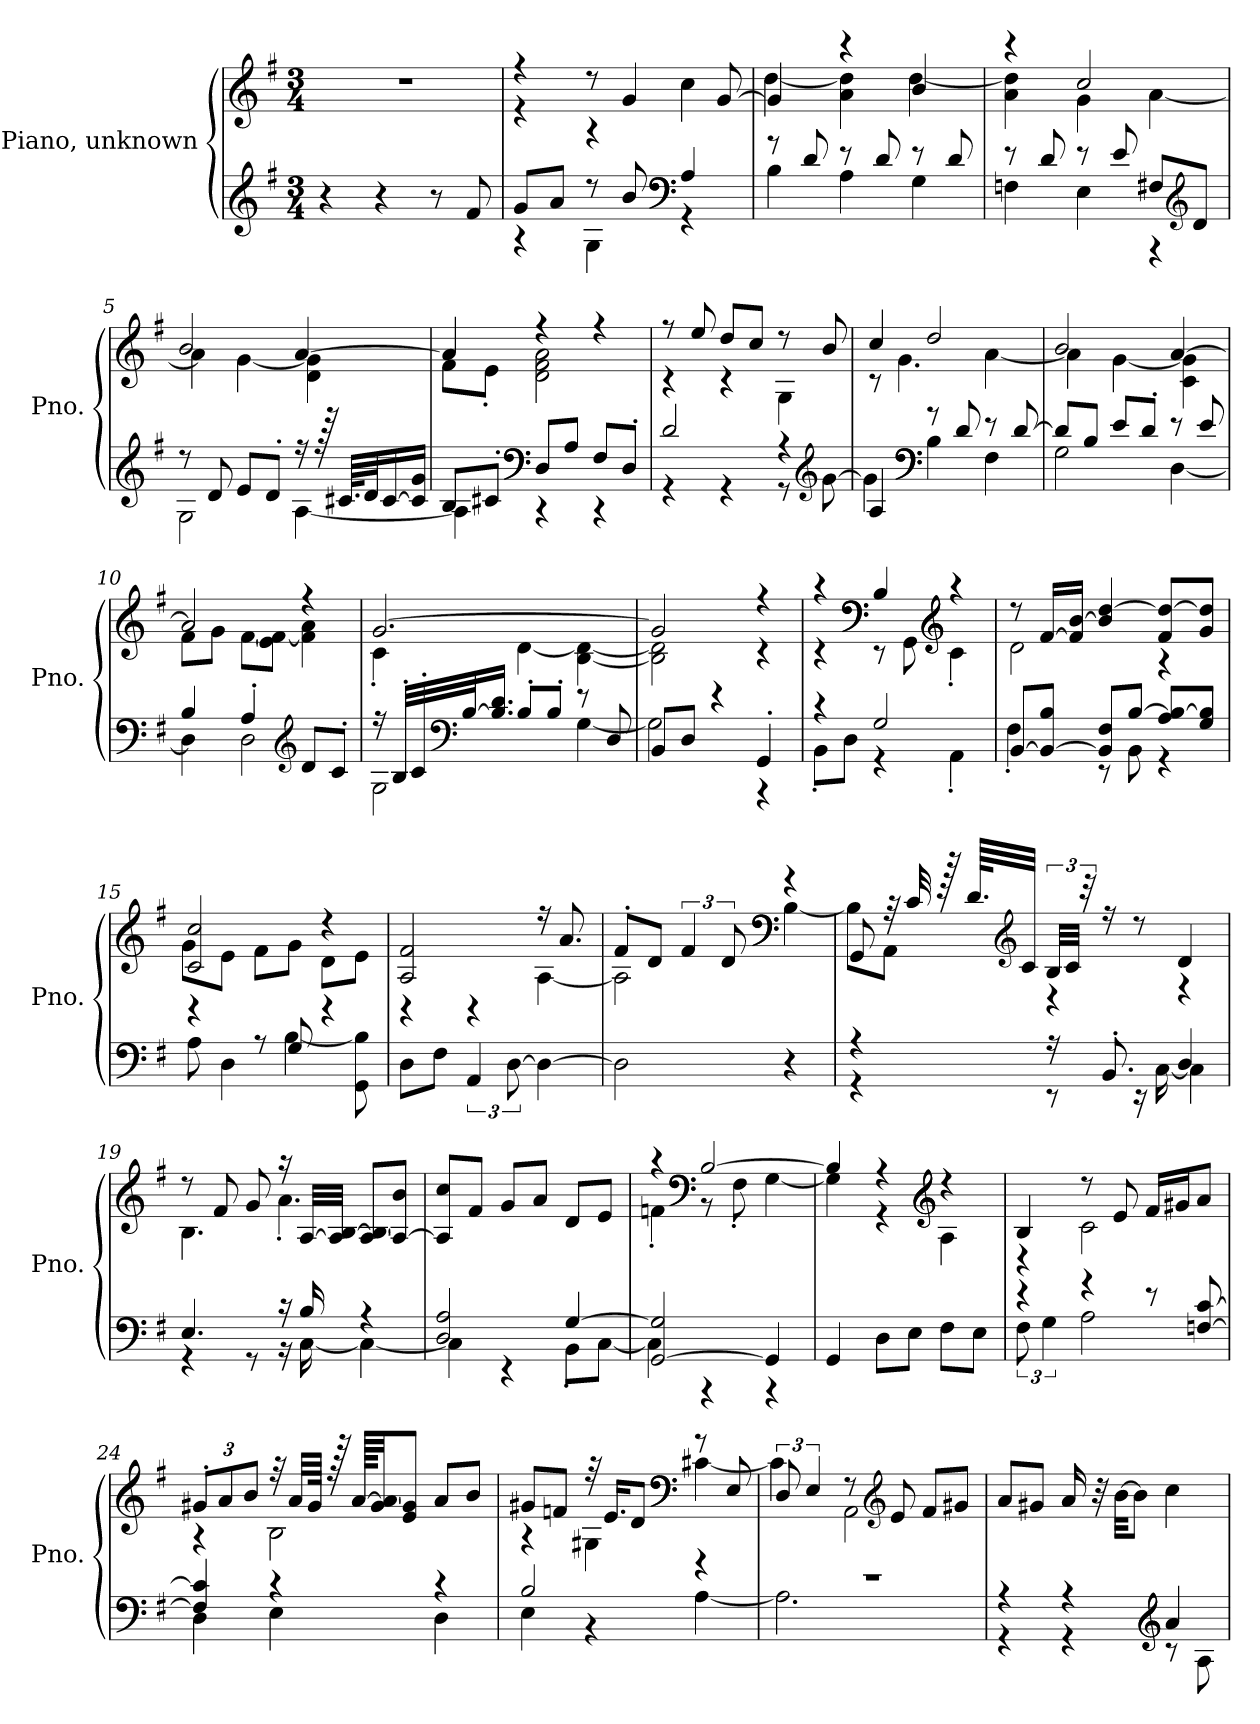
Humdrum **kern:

**kern	**kern
*part1	*part1
*staff2	*staff1
*I"Piano, unknown	*
*I'Pno.	*
*clefG2	*clefG2
*k[f#]	*k[f#]
*M3/4	*M3/4
*MM89	*MM89
=1	=1
4r	2.r
4r	.
8r	.
8f#/	.
=2	=2
*^	*^
8g/L	4r	4r	4r
8a/J	.	.	.
8r	4G\	8r	4r
8b/	.	4g/	.
*clefF4	*	*	*
4A/	4r	.	4cc\
.	.	[8g/	.
=3	=3	=3	=3
8r	4B\	4g/]	[4dd\
8d/	.	.	.
8r	4A\	4r	4a\ 4dd\]
8d/	.	.	.
8r	4G\	4b/	[4dd\
8d/	.	.	.
=4	=4	=4	=4
8r	4Fn\	4r	4a\ 4dd\]
8d/	.	.	.
8r	4E\	2cc/	4g\
8e/	.	.	.
8F#X/L	4r	.	[4a\
*clefG2	*	*	*
8d/J	.	.	.
!!LO:LB:g=z	!!
=5	=5	=5	=5
8r	2G\	2b/	4a\]
8d/	.	.	.
8e/L	.	.	[4g\
8d'/J	.	.	.
16r	[4A\	[4a/	4d\ 4g\]
128r	.	.	.
64.c#X/KLLL	.	.	.
32d/J	.	.	.
[16c#/	.	.	.
16c#/] 16g/JJ	.	.	.
=6	=6	=6	=6
8B/L	4A\]	4a/]	8f#\L
8c#X'/J	.	.	8e'\J
*clefF4	*	*	*
8D/L	4r	4r	2d\ 2f#\ 2a\
8A/J	.	.	.
8F#/L	4r	4r	.
8D'/J	.	.	.
=7	=7	=7	=7
2d/	4r	8r	4r
.	.	8ee/	.
.	4r	8dd/L	4r
.	.	8cc/J	.
4r	8r	8r	4G\
*clefG2	*	*	*
.	[8g\	8b/	.
=8	=8	=8	=8
4A/	4g\]	4cc/	8r
.	.	.	4.g\
*clefF4	*	*	*
8r	4B\	2dd/	.
8d/	.	.	.
8r	4F#\	.	[4a\
[8d/	.	.	.
!!LO:LB:g=z	!!
=9	=9	=9	=9
8d/L]	2G\	2b/	4a\]
8B/J	.	.	.
8e/L	.	.	[4g\
8d'/J	.	.	.
8r	[4D\	[4a/	4c\ 4g\]
8e/	.	.	.
=10	=10	=10	=10
4B/	4D\]	2a/]	8f#\L
.	.	.	8g\J
4A'/	2D\	.	[8f#\L
.	.	.	8e\ 8f#\_J
*clefG2	*	*	*
8d/L	.	4r	4f#\] 4a\
8c'/J	.	.	.
=11	=11	=11	=11
16r	2G\	[2.g/	4c'\
32B'/LLL	.	.	.
32c'/	.	.	.
*clefF4	*	*	*
[32B/J	.	.	.
16.B/] 16.d/JJ	.	.	.
8B'/L	.	.	[4d\
8B'/J	.	.	.
8r	[4G\	.	[4B\ 4d\_
8D/	.	.	.
=12	=12	=12	=12
8BB/L	2G\]	2g/]	2B\] 2d\]
8D/J	.	.	.
4r	.	.	.
4GG'/	4r	4r	4r
=13	=13	=13	=13
4r	8BB'\L	4r	4r
.	8D\J	.	.
*	*	*clefF4	*
2G/	4r	4B/	8r
.	.	.	8GG\
*	*	*clefG2	*
.	4AA'\	4r	4c'\
!!LO:LB:g=z	!!
=14	=14	=14	=14
[8BB/L	4F#'\	8r	2d\
8BB/_ 8B/J	.	[16f#/LL	.
.	.	16f#/] [16b/JJ	.
8BB/] 8F#/L	8r	4b/] [4dd/	.
[8B/J	8BB\	.	.
8A/ 8B/_L	4r	8f#/ 8dd/_L	4r
8G/ 8B/]J	.	8g/ 8dd/]J	.
=15	=15	=15	=15
4r	8A\	2c/ 2cc/	8g\L
.	4D\	.	8e\J
8r	.	.	8f#\L
8G/	[4B\	.	8g\J
4r	.	4r	8d\L
.	8GG\ 8B\]	.	8e\J
*v	*v	*	*
=16	=16	=16
8D\L	2A/ 2f#/	4r
8F#\J	.	.
6AA/	.	4r
[12D\	.	.
4D\_	16r	[4A\
.	8.a/	.
=17	=17	=17
2D\]	8f#'/L	2A\]
.	8d/J	.
.	6f#/	.
.	12d/	.
*	*clefF4	*
4r	4r	[4B\
!!LO:LB:g=z	!!
=18	=18	=18
*^	*	*
4r	4r	8GG/	8B\L]
.	.	32r	8AA\J
.	.	32c/	.
.	.	128r	.
.	.	64.d/KLLL	.
*	*	*clefG2	*
.	.	32c/JJJ	.
16r	8r	48B/LLL	4r
.	.	48c/JJJ	.
.	.	48r	.
8.BB'/	.	16r	.
.	16r	8r	.
.	[16C\	.	.
4D/	4C\]	4d/	4r
=19	=19	=19	=19
4.E/	4r	8r	4.B\
.	.	8f#/	.
.	8r	8g/	.
16r	16r	16r	4.a'\
16B/	[16C\	[32A/LLL	.
.	.	32A/] [32B/JJJ	.
4r	4C\_	[8A/ 8B/]L	.
.	.	8A/_ 8b/J	.
*	*	*v	*v
=20	=20	=20
2D/ 2A/	4C\]	8A/] 8cc/L
.	.	8f#/J
.	4r	8g/L
.	.	8a/J
[4G/	8BB'\L	8d/L
.	[8C\J	8e/J
!!LO:LB:g=z
=21	=21	=21
*	*	*^
[2GG/ 2G/]	4C\]	4r	4fn'\
*	*	*clefF4	*
.	4r	[2B/	8r
.	.	.	8F#'\
4GG/]	4r	.	[4G\
*v	*v	*	*
=22	=22	=22
4GG/	4B/]	4G\]
8D\L	4r	4r
8E\J	.	.
*	*clefG2	*
8F#\L	4r	4A\
8E\J	.	.
=23	=23	=23
*^	*	*
4r	12F#\	4B/	4r
.	6G\	.	.
4r	2A\	8r	2c\
.	.	8e/	.
8r	.	16f#/LL	.
.	.	16g#X/J	.
[8Fn/ [8c/	.	8a/J	.
=24	=24	=24	=24
*	*	*Xbrackettup	*
4F/] 4c/]	4D\	12g#X'/L	4r
.	.	12a/	.
.	.	12b/J	.
4r	4E\	32r	2B\
.	.	32a/LLL	.
.	.	64g#/JJJk	.
.	.	128r	.
.	.	[128a/KKLLL	.
.	.	[32g#/ 32a/]JJ	.
.	.	8e/ 8g#/]J	.
4r	4D\	8a/L	.
.	.	8b/J	.
!!LO:PB:g=z	!!
=25	=25	=25	=25
2B/	4E\	8g#X/L	4r
.	.	8fn/J	.
.	4r	32r	4G#X\
.	.	16.e/KL	.
.	.	8d/J	.
*	*	*clefF4	*
4r	[4A\	8r	[4c#X\
.	.	8E/	.
=26	=26	=26	=26
*	*	*brackettup	*
2.r	2.A\]	12D/	4c#\]
.	.	6E/	.
.	.	8r	2AA\
*	*	*clefG2	*
.	.	8e/	.
.	.	8f#/L	.
.	.	8g#X/J	.
*	*	*v	*v
=27	=27	=27
4r	4r	8a/L
.	.	8g#X/J
4r	4r	16a/
.	.	32r
.	.	[32b\KKL
.	.	8b\J]
*clefG2	*	*
4a/	8r	4cc\
.	8A\	.
*v	*v	*
=	=
*-	*-
